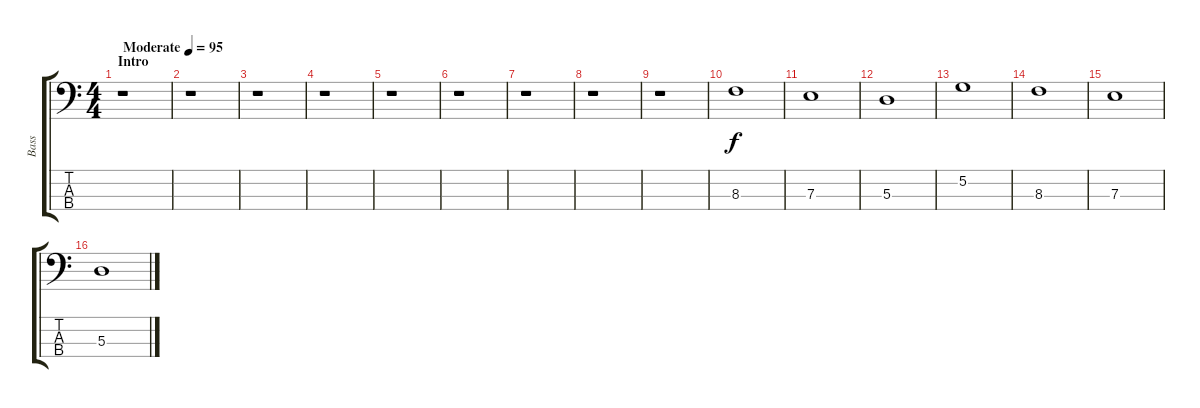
\track ("Bass" "Bass") {instrument electricbassfinger}
\staff {score tabs}
\tuning (G2 D2 A1 E1) {hide}
\ts (4 4)
\section ("" "Intro")
\tempo (95 "Moderate")
\clef f4
\ks c
r.1{dy f instrument electricbassfinger} |
r.1 |
r.1 |
r.1 |
r.1 |
r.1 |
r.1 |
r.1 |
r.1 |
8.3.1 |
7.3.1 |
5.3.1 |
5.2.1 |
8.3.1 |
7.3.1 |
5.3.1
